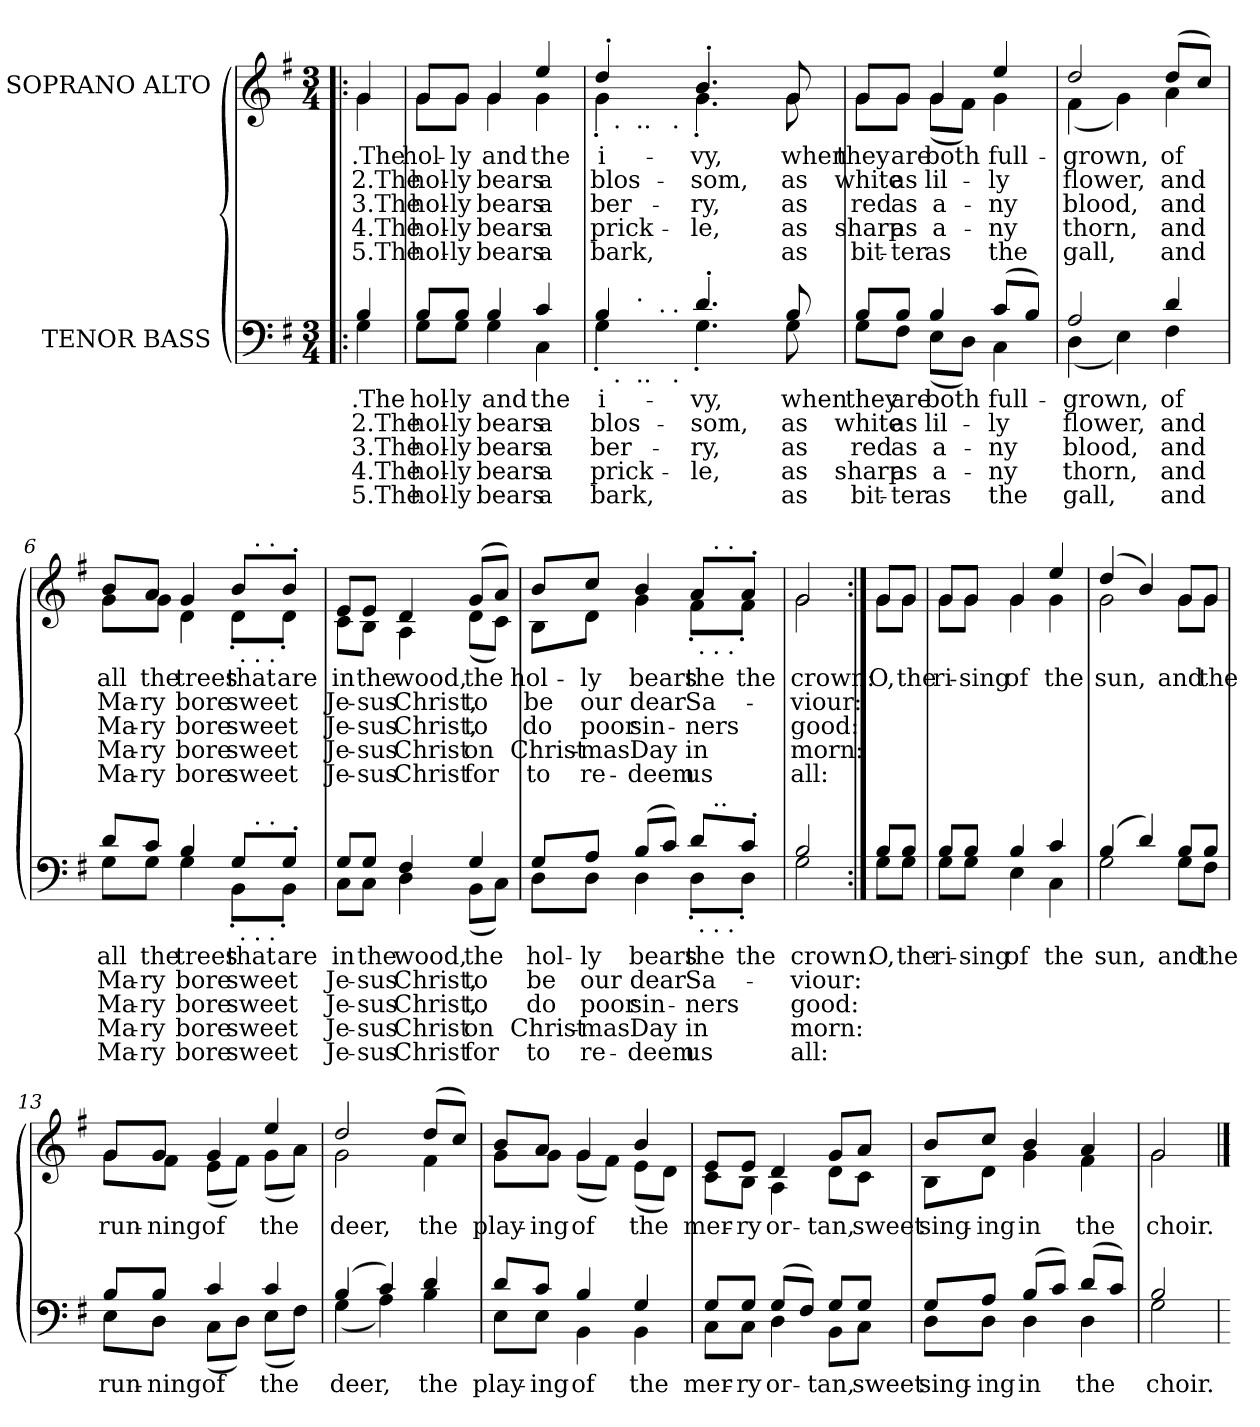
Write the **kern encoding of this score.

**kern	**text	**text	**text	**text	**text	**kern	**text	**text	**text	**text	**text
*part2	*part2	*part2	*part2	*part2	*part2	*part1	*part1	*part1	*part1	*part1	*part1
*staff2	*staff2	*staff2	*staff2	*staff2	*staff2	*staff1	*staff1	*staff1	*staff1	*staff1	*staff1
*I"TENOR  BASS	*	*	*	*	*	*I"SOPRANO  ALTO	*	*	*	*	*
!!LO:PB:g=z
*stria5	*	*	*	*	*	*stria5	*	*	*	*	*
*clefF4	*	*	*	*	*	*clefG2	*	*	*	*	*
*k[f#]	*	*	*	*	*	*k[f#]	*	*	*	*	*
*G:	*	*	*	*	*	*G:	*	*	*	*	*
*M3/4	*	*	*	*	*	*M3/4	*	*	*	*	*
=1!|:	=1!|:	=1!|:	=1!|:	=1!|:	=1!|:	=1!|:	=1!|:	=1!|:	=1!|:	=1!|:	=1!|:
!	!	!	!	!	!	!LO:TX:a:B:t=Allegro ma non troppo	!	!	!	!	!
!	!LO:LY:a:cj	!LO:LY:a:cj	!LO:LY:a:cj	!LO:LY:a:cj	!LO:LY:a:cj	!	!LO:LY:b:cj	!LO:LY:b:cj	!LO:LY:b:cj	!LO:LY:b:cj	!LO:LY:b:cj
*^	*	*	*	*	*	*^	*	*	*	*	*
4B/	4G\	.The	2.The	3.The	4.The	5.The	4g/	4g\	.The	2.The	3.The	4.The	5.The
=2	=2	=2	=2	=2	=2	=2	=2	=2	=2	=2	=2	=2	=2
!	!	!LO:LY:a:cj	!LO:LY:a:cj	!LO:LY:a:cj	!LO:LY:a:cj	!LO:LY:a:cj	!	!	!LO:LY:b:cj	!LO:LY:b:cj	!LO:LY:b:cj	!LO:LY:b:cj	!LO:LY:b:cj
8B/L	8G\L	hol-	-hol-	-hol-	-hol-	-hol-	8g/L	8g\L	hol-	-hol-	-hol-	-hol-	-hol-
!	!	!LO:LY:a:cj	!LO:LY:a:cj	!LO:LY:a:cj	!LO:LY:a:cj	!LO:LY:a:cj	!	!	!LO:LY:b:cj	!LO:LY:b:cj	!LO:LY:b:cj	!LO:LY:b:cj	!LO:LY:b:cj
8B/J	8G\J	-ly	ly	ly	ly	ly	8g/J	8g\J	-ly	ly	ly	ly	ly
!	!	!LO:LY:a:cj	!LO:LY:a:cj	!LO:LY:a:cj	!LO:LY:a:cj	!LO:LY:a:cj	!	!	!LO:LY:b:cj	!LO:LY:b:cj	!LO:LY:b:cj	!LO:LY:b:cj	!LO:LY:b:cj
4B/	4G\	and	bears	bears	bears	bears	4g/	4g\	and	bears	bears	bears	bears
!	!	!LO:LY:a:cj	!LO:LY:a:cj	!LO:LY:a:cj	!LO:LY:a:cj	!LO:LY:a:cj	!	!	!LO:LY:b:cj	!LO:LY:b:cj	!LO:LY:b:cj	!LO:LY:b:cj	!LO:LY:b:cj
4c/	4C\	the	a	a	a	a	4ee/	4g\	the	a	a	a	a
=3	=3	=3	=3	=3	=3	=3	=3	=3	=3	=3	=3	=3	=3
!	!	!LO:LY:a:cj	!LO:LY:a:cj	!LO:LY:a:cj	!LO:LY:a:cj	!LO:LY:a	!	!	!LO:LY:b:cj	!LO:LY:b:cj	!LO:LY:b:cj	!LO:LY:b:cj	!LO:LY:b
*^	*	*	*	*	*	*	*^	*^	*	*	*	*	*
*	*	*^	*	*	*	*	*	*	*	*^	*	*	*	*	*	*
*	*	*	*^	*	*	*	*	*	*	*	*	*	*	*	*	*	*	*
*	*	*	*	*^	*	*	*	*	*	*	*	*	*	*	*	*	*	*	*
*	*	*	*	*	*^	*	*	*	*	*	*	*	*	*	*	*	*	*	*	*
4B/	4G'<\	32.ryy	16ryy	16.ryy	8ryy	8ryy	i-	-blos-	-ber-	-prick-	-bark,	4dd'>/	4g'<\	32.ryy	16.ryy	8ryy	i-	-blos-	-ber-	-prick-	-bark,
!	!	!	!	!	!	!	!	!	!	!	!	!	!	!LO:TX:b:t=.	!	!	!	!	!	!	!
!	!	!LO:TX:b:t=.	!	!	!	!	!	!	!	!	!	!	!	!	!	!	!	!	!	!	!
.	.	2ryy	.	.	.	.	.	.	.	.	.	.	.	2ryy	.	.	.	.	.	.	.
.	.	.	2ryy	.	.	.	.	.	.	.	.	.	.	.	.	.	.	.	.	.	.
!	!	!	!	!	!	!	!	!	!	!	!	!	!	!	!LO:TX:b:t=..	!	!	!	!	!	!
!	!	!	!	!LO:TX:b:t=..	!	!	!	!	!	!	!	!	!	!	!	!	!	!	!	!	!
!	!	!	!	!LO:TX:a:t=.	!	!	!	!	!	!	!	!	!	!	!	!	!	!	!	!	!
.	.	.	.	2ryy	.	.	.	.	.	.	.	.	.	.	2ryy	.	.	.	.	.	.
.	.	.	.	.	64ryy	32.ryy	.	.	.	.	.	.	.	.	.	32.ryy	.	.	.	.	.
!	!	!	!	!	!LO:TX:a:t=.	!	!	!	!	!	!	!	!	!	!	!	!	!	!	!	!
.	.	.	.	.	2ryy	.	.	.	.	.	.	.	.	.	.	.	.	.	.	.	.
!	!	!	!	!	!	!	!	!	!	!	!	!	!	!	!	!LO:TX:b:t=.	!	!	!	!	!
!	!	!	!	!	!	!LO:TX:b:t=.	!	!	!	!	!	!	!	!	!	!	!	!	!	!	!
!	!	!	!	!	!	!LO:TX:a:t=.	!	!	!	!	!	!	!	!	!	!	!	!	!	!	!
.	.	.	.	.	.	2ryy	.	.	.	.	.	.	.	.	.	2ryy	.	.	.	.	.
!	!	!	!	!	!	!	!LO:LY:a:cj	!LO:LY:a:cj	!LO:LY:a:cj	!LO:LY:a:cj	!	!	!	!	!	!	!LO:LY:b:cj	!LO:LY:b:cj	!LO:LY:b:cj	!LO:LY:b:cj	!
4.d'>/	4.G'<\	.	.	.	.	.	vy,	som,	ry,	le,	.	4.b'>/	4.g'<\	.	.	.	vy,	som,	ry,	le,	.
.	.	8ryy	.	.	.	.	.	.	.	.	.	.	.	8ryy	.	.	.	.	.	.	.
.	.	.	8.ryy	.	.	.	.	.	.	.	.	.	.	.	.	.	.	.	.	.	.
.	.	.	.	8ryy	.	.	.	.	.	.	.	.	.	.	8ryy	.	.	.	.	.	.
!	!	!	!	!	!	!	!LO:LY:a:cj	!LO:LY:a:cj	!LO:LY:a:cj	!LO:LY:a:cj	!LO:LY:a:cj	!	!	!	!	!	!LO:LY:b:cj	!LO:LY:b:cj	!LO:LY:b:cj	!LO:LY:b:cj	!LO:LY:b:cj
8B/	8G\	.	.	.	.	.	when	as	as	as	as	8g/	8g\	.	.	.	when	as	as	as	as
.	.	.	.	.	16..ryy	.	.	.	.	.	.	.	.	.	.	.	.	.	.	.	.
.	.	16ryy	.	.	.	16ryy	.	.	.	.	.	.	.	16ryy	.	16ryy	.	.	.	.	.
.	.	.	.	32ryy	.	.	.	.	.	.	.	.	.	.	32ryy	.	.	.	.	.	.
.	.	64ryy	.	.	.	64ryy	.	.	.	.	.	.	.	64ryy	.	64ryy	.	.	.	.	.
=4	=4	=4	=4	=4	=4	=4	=4	=4	=4	=4	=4	=4	=4	=4	=4	=4	=4	=4	=4	=4	=4
!	!	!	!	!	!	!	!LO:LY:a:cj	!LO:LY:a:cj	!LO:LY:a:cj	!LO:LY:a:cj	!LO:LY:a:cj	!	!	!	!	!	!LO:LY:b:cj	!LO:LY:b:cj	!LO:LY:b:cj	!LO:LY:b:cj	!LO:LY:b:cj
*	*v	*v	*v	*v	*v	*v	*	*	*	*	*	*	*	*	*	*	*	*	*	*	*
*	*	*	*	*	*	*	*	*v	*v	*v	*v	*	*	*	*	*
8B/L	8G\L	they	white	red	sharp	bit-	8g/L	8g\L	they	white	red	sharp	bit-
!	!	!LO:LY:a:cj	!LO:LY:a:cj	!LO:LY:a:cj	!LO:LY:a:cj	!LO:LY:a:cj	!	!	!LO:LY:b:cj	!LO:LY:b:cj	!LO:LY:b:cj	!LO:LY:b:cj	!LO:LY:b:cj
8B/J	8F#\J	-are	as	as	as	ter	8g/J	8g\J	-are	as	as	as	ter
!	!	!LO:LY:a:cj	!LO:LY:a:cj	!LO:LY:a:cj	!LO:LY:a:cj	!LO:LY:a:cj	!	!	!LO:LY:b:cj	!LO:LY:b:cj	!LO:LY:b:cj	!LO:LY:b:cj	!LO:LY:b:cj
4B/	(<8E\L	both	lil-	-a-	-a-	-as	4g/	(<8g\L	both	lil-	-a-	-a-	-as
.	8D\J)	.	.	.	.	.	.	8f#\J)	.	.	.	.	.
!	!	!LO:LY:a:cj	!LO:LY:a:cj	!LO:LY:a:cj	!LO:LY:a:cj	!LO:LY:a:cj	!	!	!LO:LY:b:cj	!LO:LY:b:cj	!LO:LY:b:cj	!LO:LY:b:cj	!LO:LY:b:cj
(>8c/L	4C\	full-	-ly	ny	ny	the	4ee/	4g\	full-	-ly	ny	ny	the
8B/J)	.	.	.	.	.	.	.	.	.	.	.	.	.
=5	=5	=5	=5	=5	=5	=5	=5	=5	=5	=5	=5	=5	=5
!	!	!LO:LY:a:cj	!LO:LY:a:cj	!LO:LY:a:cj	!LO:LY:a:cj	!LO:LY:a:cj	!	!	!LO:LY:b:cj	!LO:LY:b:cj	!LO:LY:b:cj	!LO:LY:b:cj	!LO:LY:b:cj
2A/	(<4D\	grown,	flower,	blood,	thorn,	gall,	2dd/	(<4f#\	grown,	flower,	blood,	thorn,	gall,
.	4E\)	.	.	.	.	.	.	4g\)	.	.	.	.	.
!	!	!LO:LY:a:cj	!LO:LY:a	!LO:LY:a	!LO:LY:a	!LO:LY:a	!	!	!LO:LY:b:cj	!LO:LY:b	!LO:LY:b	!LO:LY:b	!LO:LY:b
4d/	4F#\	of	and	and	and	and	(>8dd/L	4a\	of	and	and	and	and
.	.	.	.	.	.	.	8cc/J)	.	.	.	.	.	.
*v	*v	*	*	*	*	*	*	*	*	*	*	*	*
*	*	*	*	*	*	*v	*v	*	*	*	*	*
!!LO:LB:g=z
=6	=6	=6	=6	=6	=6	=6	=6	=6	=6	=6	=6
!	!LO:LY:a:cj	!LO:LY:a:cj	!LO:LY:a:cj	!LO:LY:a:cj	!LO:LY:a:cj	!	!LO:LY:b:cj	!LO:LY:b:cj	!LO:LY:b:cj	!LO:LY:b:cj	!LO:LY:b:cj
*^	*	*	*	*	*	*^	*	*	*	*	*
*	*^	*	*	*	*	*	*	*^	*	*	*	*	*
*	*	*^	*	*	*	*	*	*	*	*^	*	*	*	*	*
*	*	*	*^	*	*	*	*	*	*	*	*	*^	*	*	*	*	*
*	*	*	*	*^	*	*	*	*	*	*	*	*	*	*^	*	*	*	*	*
8d/L	8G\L	2ryy	2ryy	2ryy	2ryy	all	Ma-	-Ma-	-Ma-	-Ma-	8b/L	8g\L	2ryy	2ryy	2ryy	2ryy	all	Ma-	-Ma-	-Ma-	-Ma-
!	!	!	!	!	!	!LO:LY:a:cj	!LO:LY:a:cj	!LO:LY:a:cj	!LO:LY:a:cj	!LO:LY:a:cj	!	!	!	!	!	!	!LO:LY:b:cj	!LO:LY:b:cj	!LO:LY:b:cj	!LO:LY:b:cj	!LO:LY:b:cj
8c/J	8G\J	.	.	.	.	-the	ry	ry	ry	ry	8a/J	8g\J	.	.	.	.	-the	ry	ry	ry	ry
!	!	!	!	!	!	!LO:LY:a:cj	!LO:LY:a:cj	!LO:LY:a:cj	!LO:LY:a:cj	!LO:LY:a:cj	!	!	!	!	!	!	!LO:LY:b:cj	!LO:LY:b:cj	!LO:LY:b:cj	!LO:LY:b:cj	!LO:LY:b:cj
4B/	4G\	.	.	.	.	trees	bore	bore	bore	bore	4g/	4d\	.	.	.	.	trees	bore	bore	bore	bore
!	!	!	!	!	!	!LO:LY:a:cj	!LO:LY:a	!LO:LY:a	!LO:LY:a	!LO:LY:a	!	!	!	!	!	!	!LO:LY:b:cj	!LO:LY:b	!LO:LY:b	!LO:LY:b	!LO:LY:b
8G/L	8BB'<\L	64ryy	32ryy	32.ryy	16ryy	that	sweet	sweet	sweet	sweet	8b/L	8d'<\L	64ryy	32ryy	32.ryy	16ryy	that	sweet	sweet	sweet	sweet
!	!	!	!	!	!	!	!	!	!	!	!	!	!LO:TX:b:t=.	!	!	!	!	!	!	!	!
!	!	!LO:TX:b:t=.	!	!	!	!	!	!	!	!	!	!	!	!	!	!	!	!	!	!	!
.	.	8...ryy	.	.	.	.	.	.	.	.	.	.	8...ryy	.	.	.	.	.	.	.	.
.	.	.	8..ryy	.	.	.	.	.	.	.	.	.	.	8..ryy	.	.	.	.	.	.	.
!	!	!	!	!	!	!	!	!	!	!	!	!	!	!	!LO:TX:b:t=.	!	!	!	!	!	!
!	!	!	!	!	!	!	!	!	!	!	!	!	!	!	!LO:TX:a:t=.	!	!	!	!	!	!
!	!	!	!	!LO:TX:b:t=.	!	!	!	!	!	!	!	!	!	!	!	!	!	!	!	!	!
!	!	!	!	!LO:TX:a:t=.	!	!	!	!	!	!	!	!	!	!	!	!	!	!	!	!	!
.	.	.	.	8ryy	.	.	.	.	.	.	.	.	.	.	8ryy	.	.	.	.	.	.
.	.	.	.	.	64ryy	.	.	.	.	.	.	.	.	.	.	64ryy	.	.	.	.	.
!	!	!	!	!	!	!	!	!	!	!	!	!	!	!	!	!LO:TX:b:t=.	!	!	!	!	!
!	!	!	!	!	!	!	!	!	!	!	!	!	!	!	!	!LO:TX:a:t=.	!	!	!	!	!
!	!	!	!	!	!LO:TX:b:t=.	!	!	!	!	!	!	!	!	!	!	!	!	!	!	!	!
!	!	!	!	!	!LO:TX:a:t=.	!	!	!	!	!	!	!	!	!	!	!	!	!	!	!	!
.	.	.	.	.	8ryy	.	.	.	.	.	.	.	.	.	.	8ryy	.	.	.	.	.
!	!	!	!	!	!	!LO:LY:a:cj	!	!	!	!	!	!	!	!	!	!	!LO:LY:b:cj	!	!	!	!
8G'>/J	8BB'<\J	.	.	.	.	are	.	.	.	.	8b'>/J	8d'<\J	.	.	.	.	are	.	.	.	.
.	.	.	.	16ryy	.	.	.	.	.	.	.	.	.	.	16ryy	.	.	.	.	.	.
.	.	.	.	.	32.ryy	.	.	.	.	.	.	.	.	.	.	32.ryy	.	.	.	.	.
.	.	.	.	64ryy	.	.	.	.	.	.	.	.	.	.	64ryy	.	.	.	.	.	.
=7	=7	=7	=7	=7	=7	=7	=7	=7	=7	=7	=7	=7	=7	=7	=7	=7	=7	=7	=7	=7	=7
!	!	!	!	!	!	!LO:LY:a:cj	!LO:LY:a:cj	!LO:LY:a:cj	!LO:LY:a:cj	!LO:LY:a:cj	!	!	!	!	!	!	!LO:LY:b:cj	!LO:LY:b:cj	!LO:LY:b:cj	!LO:LY:b:cj	!LO:LY:b:cj
*	*v	*v	*v	*v	*v	*	*	*	*	*	*	*	*	*	*	*	*	*	*	*	*
*	*	*	*	*	*	*	*	*v	*v	*v	*v	*v	*	*	*	*	*
8G/L	8C\L	in	Je-	-Je-	-Je-	-Je-	8e/L	8c\L	in	Je-	-Je-	-Je-	-Je-
!	!	!LO:LY:a:cj	!LO:LY:a:cj	!LO:LY:a:cj	!LO:LY:a:cj	!LO:LY:a:cj	!	!	!LO:LY:b:cj	!LO:LY:b:cj	!LO:LY:b:cj	!LO:LY:b:cj	!LO:LY:b:cj
8G/J	8C\J	-the	sus	sus	sus	sus	8e/J	8B\J	-the	sus	sus	sus	sus
!	!	!LO:LY:a:cj	!LO:LY:a:cj	!LO:LY:a:cj	!LO:LY:a:cj	!LO:LY:a:cj	!	!	!LO:LY:b:cj	!LO:LY:b:cj	!LO:LY:b:cj	!LO:LY:b:cj	!LO:LY:b:cj
4F#/	4D\	wood,	Christ,	Christ,	Christ	Christ	4d/	4A\	wood,	Christ,	Christ,	Christ	Christ
!	!	!LO:LY:a	!LO:LY:a:cj	!LO:LY:a:cj	!LO:LY:a:cj	!LO:LY:a	!	!	!LO:LY:b	!LO:LY:b:cj	!LO:LY:b:cj	!LO:LY:b:cj	!LO:LY:b
4G/	(<8BB\L	the	to	to	on	for	(>8g/L	(<8d\L	the	to	to	on	for
.	8C\J)	.	.	.	.	.	8a/J)	8c\J)	.	.	.	.	.
=8	=8	=8	=8	=8	=8	=8	=8	=8	=8	=8	=8	=8	=8
!	!	!LO:LY:a:cj	!LO:LY:a:cj	!LO:LY:a:cj	!LO:LY:a:cj	!LO:LY:a:cj	!	!	!LO:LY:b:cj	!LO:LY:b:cj	!LO:LY:b:cj	!LO:LY:b:cj	!LO:LY:b:cj
*^	*^	*	*	*	*	*	*^	*^	*	*	*	*	*
*	*	*^	*^	*	*	*	*	*	*	*	*^	*^	*	*	*	*	*
*	*	*	*	*	*	*	*	*	*	*	*	*	*	*	*	*	*	*	*	*	*
8G/L	8D\L	2ryy	2ryy	2ryy	2ryy	hol-	-be	do	Christ-	-to	8b/L	8B\L	2ryy	2ryy	2ryy	2ryy	hol-	-be	do	Christ-	-to
!	!	!	!	!	!	!LO:LY:a:cj	!LO:LY:a:cj	!LO:LY:a:cj	!LO:LY:a:rj	!LO:LY:a:cj	!	!	!	!	!	!	!LO:LY:b:cj	!LO:LY:b:cj	!LO:LY:b:cj	!LO:LY:b:rj	!LO:LY:b:cj
8A/J	8D\J	.	.	.	.	ly	our	poor	mas	re-	8cc/J	8d\J	.	.	.	.	ly	our	poor	mas	re-
!	!	!	!	!	!	!LO:LY:a:cj	!LO:LY:a:cj	!LO:LY:a:cj	!LO:LY:a:cj	!LO:LY:a:cj	!	!	!	!	!	!	!LO:LY:b:cj	!LO:LY:b:cj	!LO:LY:b:cj	!LO:LY:b:cj	!LO:LY:b:cj
(>8B/L	4D\	.	.	.	.	-bears	dear	sin-	-Day	deem	4b/	4g\	.	.	.	.	-bears	dear	sin-	-Day	deem
8c/J)	.	.	.	.	.	.	.	.	.	.	.	.	.	.	.	.	.	.	.	.	.
!	!	!	!	!	!	!LO:LY:a	!LO:LY:a:cj	!LO:LY:a	!LO:LY:a:cj	!LO:LY:a:cj	!	!	!	!	!	!	!LO:LY:b	!LO:LY:b:cj	!LO:LY:b	!LO:LY:b:cj	!LO:LY:b:cj
8d/L	8D'<\L	64ryy	32ryy	32.ryy	16ryy	the	Sa-	-ners	in	us	8a/L	8f#'<\L	64ryy	32ryy	32.ryy	16ryy	the	Sa-	-ners	in	us
!	!	!	!	!	!	!	!	!	!	!	!	!	!LO:TX:b:t=.	!	!	!	!	!	!	!	!
!	!	!LO:TX:b:t=.	!	!	!	!	!	!	!	!	!	!	!	!	!	!	!	!	!	!	!
.	.	8...ryy	.	.	.	.	.	.	.	.	.	.	8...ryy	.	.	.	.	.	.	.	.
.	.	.	8..ryy	.	.	.	.	.	.	.	.	.	.	8..ryy	.	.	.	.	.	.	.
!	!	!	!	!	!	!	!	!	!	!	!	!	!	!	!LO:TX:b:t=.	!	!	!	!	!	!
!	!	!	!	!	!	!	!	!	!	!	!	!	!	!	!LO:TX:a:t=.	!	!	!	!	!	!
!	!	!	!	!LO:TX:b:t=.	!	!	!	!	!	!	!	!	!	!	!	!	!	!	!	!	!
!	!	!	!	!LO:TX:a:t=..	!	!	!	!	!	!	!	!	!	!	!	!	!	!	!	!	!
.	.	.	.	8ryy	.	.	.	.	.	.	.	.	.	.	8ryy	.	.	.	.	.	.
.	.	.	.	.	64ryy	.	.	.	.	.	.	.	.	.	.	64ryy	.	.	.	.	.
!	!	!	!	!	!	!	!	!	!	!	!	!	!	!	!	!LO:TX:b:t=.	!	!	!	!	!
!	!	!	!	!	!	!	!	!	!	!	!	!	!	!	!	!LO:TX:a:t=.	!	!	!	!	!
!	!	!	!	!	!LO:TX:b:t=.	!	!	!	!	!	!	!	!	!	!	!	!	!	!	!	!
.	.	.	.	.	8ryy	.	.	.	.	.	.	.	.	.	.	8ryy	.	.	.	.	.
!	!	!	!	!	!	!LO:LY:a:cj	!	!	!	!	!	!	!	!	!	!	!LO:LY:b:cj	!	!	!	!
8c'>/J	8D'<\J	.	.	.	.	the	.	.	.	.	8a'>/J	8f#'<\J	.	.	.	.	the	.	.	.	.
.	.	.	.	16ryy	.	.	.	.	.	.	.	.	.	.	16ryy	.	.	.	.	.	.
.	.	.	.	.	32.ryy	.	.	.	.	.	.	.	.	.	.	32.ryy	.	.	.	.	.
.	.	.	.	64ryy	.	.	.	.	.	.	.	.	.	.	64ryy	.	.	.	.	.	.
=9	=9	=9	=9	=9	=9	=9	=9	=9	=9	=9	=9	=9	=9	=9	=9	=9	=9	=9	=9	=9	=9
!	!	!	!	!	!	!LO:LY:a:cj	!LO:LY:a:cj	!LO:LY:a:cj	!LO:LY:a:cj	!LO:LY:a:cj	!	!	!	!	!	!	!LO:LY:b:cj	!LO:LY:b:cj	!LO:LY:b:cj	!LO:LY:b:cj	!LO:LY:b:cj
*	*v	*v	*v	*v	*v	*	*	*	*	*	*	*	*	*	*	*	*	*	*	*	*
*	*	*	*	*	*	*	*	*v	*v	*v	*v	*v	*	*	*	*	*
2B/	2G\	crown:	viour:	good:	morn:	all:	2g/	2g\	crown:	viour:	good:	morn:	all:
!!LO:LB:g=z	!!
=10:|!	=10:|!	=10:|!	=10:|!	=10:|!	=10:|!	=10:|!	=10:|!	=10:|!	=10:|!	=10:|!	=10:|!	=10:|!	=10:|!
!	!	!LO:LY:a:cj	!	!	!	!	!	!	!LO:LY:b:cj	!	!	!	!
8B/L	8G\L	O,	.	.	.	.	8g/L	8g\L	O,	.	.	.	.
!	!	!LO:LY:a:cj	!	!	!	!	!	!	!LO:LY:b:cj	!	!	!	!
8B/J	8G\J	the	.	.	.	.	8g/J	8g\J	the	.	.	.	.
=11	=11	=11	=11	=11	=11	=11	=11	=11	=11	=11	=11	=11	=11
!	!	!LO:LY:a:cj	!	!	!	!	!	!	!LO:LY:b:cj	!	!	!	!
8B/L	8G\L	ri-	.	.	.	.	8g/L	8g\L	ri-	.	.	.	.
!	!	!LO:LY:a:cj	!	!	!	!	!	!	!LO:LY:b:cj	!	!	!	!
8B/J	8G\J	-sing	.	.	.	.	8g/J	8g\J	-sing	.	.	.	.
!	!	!LO:LY:a:cj	!	!	!	!	!	!	!LO:LY:b:cj	!	!	!	!
4B/	4E\	of	.	.	.	.	4g/	4g\	of	.	.	.	.
!	!	!LO:LY:a:cj	!	!	!	!	!	!	!LO:LY:b:cj	!	!	!	!
4c/	4C\	the	.	.	.	.	4ee/	4g\	the	.	.	.	.
=12	=12	=12	=12	=12	=12	=12	=12	=12	=12	=12	=12	=12	=12
!	!	!LO:LY:a	!	!	!	!	!	!	!LO:LY:b	!	!	!	!
(>4B/	2G\	sun,	.	.	.	.	(>4dd/	2g\	sun,	.	.	.	.
4d/)	.	.	.	.	.	.	4b/)	.	.	.	.	.	.
!	!	!LO:LY:a:cj	!	!	!	!	!	!	!LO:LY:b:cj	!	!	!	!
8B/L	8G\L	and	.	.	.	.	8g/L	8g\L	and	.	.	.	.
!	!	!LO:LY:a:cj	!	!	!	!	!	!	!LO:LY:b:cj	!	!	!	!
8B/J	8F#\J	the	.	.	.	.	8g/J	8g\J	the	.	.	.	.
=13	=13	=13	=13	=13	=13	=13	=13	=13	=13	=13	=13	=13	=13
!	!	!LO:LY:a:cj	!	!	!	!	!	!	!LO:LY:b:cj	!	!	!	!
8B/L	8E\L	run-	.	.	.	.	8g/L	8g\L	run-	.	.	.	.
!	!	!LO:LY:a:cj	!	!	!	!	!	!	!LO:LY:b:cj	!	!	!	!
8B/J	8D\J	-ning	.	.	.	.	8g/J	8f#\J	-ning	.	.	.	.
!	!	!LO:LY:a:cj	!	!	!	!	!	!	!LO:LY:b:cj	!	!	!	!
4c/	(<8C\L	of	.	.	.	.	4g/	(<8e\L	of	.	.	.	.
.	8D\J)	.	.	.	.	.	.	8f#\J)	.	.	.	.	.
!	!	!LO:LY:a:cj	!	!	!	!	!	!	!LO:LY:b:cj	!	!	!	!
4c/	(<8E\L	the	.	.	.	.	4ee/	(<8g\L	the	.	.	.	.
.	8F#\J)	.	.	.	.	.	.	8a\J)	.	.	.	.	.
=14	=14	=14	=14	=14	=14	=14	=14	=14	=14	=14	=14	=14	=14
!	!	!LO:LY:a:cj	!	!	!	!	!	!	!LO:LY:b:cj	!	!	!	!
(>4B/	(<4G\	deer,	.	.	.	.	2dd/	2g\	deer,	.	.	.	.
4c/)	4A\)	.	.	.	.	.	.	.	.	.	.	.	.
!	!	!LO:LY:a:cj	!	!	!	!	!	!	!LO:LY:b:cj	!	!	!	!
4d/	4B\	the	.	.	.	.	(>8dd/L	4f#\	the	.	.	.	.
.	.	.	.	.	.	.	8cc/J)	.	.	.	.	.	.
!!LO:LB:g=z	!!
=15	=15	=15	=15	=15	=15	=15	=15	=15	=15	=15	=15	=15	=15
!	!	!LO:LY:a:cj	!	!	!	!	!	!	!LO:LY:b:cj	!	!	!	!
8d/L	8E\L	play-	.	.	.	.	8b/L	8g\L	play-	.	.	.	.
!	!	!LO:LY:a:cj	!	!	!	!	!	!	!LO:LY:b:cj	!	!	!	!
8c/J	8E\J	-ing	.	.	.	.	8a/J	8g\J	-ing	.	.	.	.
!	!	!LO:LY:a:cj	!	!	!	!	!	!	!LO:LY:b:cj	!	!	!	!
4B/	4BB\	of	.	.	.	.	4g/	(<8g\L	of	.	.	.	.
.	.	.	.	.	.	.	.	8f#\J)	.	.	.	.	.
!	!	!LO:LY:a:cj	!	!	!	!	!	!	!LO:LY:b:cj	!	!	!	!
4G/	4BB\	the	.	.	.	.	4b/	(<8e\L	the	.	.	.	.
.	.	.	.	.	.	.	.	8d\J)	.	.	.	.	.
=16	=16	=16	=16	=16	=16	=16	=16	=16	=16	=16	=16	=16	=16
!	!	!LO:LY:a:cj	!	!	!	!	!	!	!LO:LY:b:cj	!	!	!	!
8G/L	8C\L	mer-	.	.	.	.	8e/L	8c\L	mer-	.	.	.	.
!	!	!LO:LY:a:cj	!	!	!	!	!	!	!LO:LY:b:cj	!	!	!	!
8G/J	8C\J	-ry	.	.	.	.	8e/J	8B\J	-ry	.	.	.	.
!	!	!LO:LY:a:cj	!	!	!	!	!	!	!LO:LY:b:cj	!	!	!	!
(>8G/L	4D\	or-	.	.	.	.	4d/	4A\	or-	.	.	.	.
8F#/J)	.	.	.	.	.	.	.	.	.	.	.	.	.
!	!	!LO:LY:a:cj	!	!	!	!	!	!	!LO:LY:b:cj	!	!	!	!
8G/L	8BB\L	-tan,	.	.	.	.	8g/L	8d\L	-tan,	.	.	.	.
!	!	!LO:LY:a:cj	!	!	!	!	!	!	!LO:LY:b:cj	!	!	!	!
8G/J	8C\J	sweet	.	.	.	.	8a/J	8c\J	sweet	.	.	.	.
=17	=17	=17	=17	=17	=17	=17	=17	=17	=17	=17	=17	=17	=17
!	!	!LO:LY:a:cj	!	!	!	!	!	!	!LO:LY:b:cj	!	!	!	!
8G/L	8D\L	sing-	.	.	.	.	8b/L	8B\L	sing-	.	.	.	.
!	!	!LO:LY:a:cj	!	!	!	!	!	!	!LO:LY:b:cj	!	!	!	!
8A/J	8D\J	-ing	.	.	.	.	8cc/J	8d\J	-ing	.	.	.	.
!	!	!LO:LY:a:cj	!	!	!	!	!	!	!LO:LY:b:cj	!	!	!	!
(>8B/L	4D\	in	.	.	.	.	4b/	4g\	in	.	.	.	.
8c/J)	.	.	.	.	.	.	.	.	.	.	.	.	.
!	!	!LO:LY:a:cj	!	!	!	!	!	!	!LO:LY:b:cj	!	!	!	!
(>8d/L	4D\	the	.	.	.	.	4a/	4f#\	the	.	.	.	.
8c/J)	.	.	.	.	.	.	.	.	.	.	.	.	.
=18	=18	=18	=18	=18	=18	=18	=18	=18	=18	=18	=18	=18	=18
!	!	!LO:LY:a:cj	!	!	!	!	!	!	!LO:LY:b:cj	!	!	!	!
2B/	2G\	choir.	.	.	.	.	2g/	2g\	choir.	.	.	.	.
*v	*v	*	*	*	*	*	*	*	*	*	*	*	*
*	*	*	*	*	*	*v	*v	*	*	*	*	*
=	==	==	==	==	==	==	==	==	==	==	==
*-	*-	*-	*-	*-	*-	*-	*-	*-	*-	*-	*-
